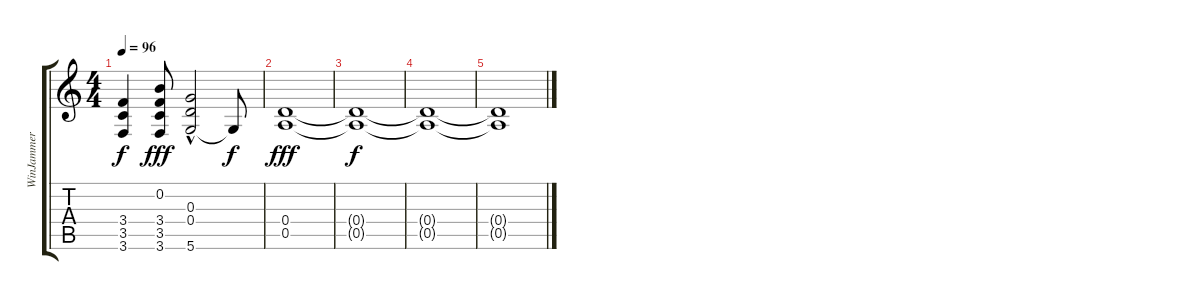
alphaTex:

\track ("WinJammer Demo" "WinJammer ") {instrument distortionguitar}
\staff {score tabs}
\tuning (E4 B3 G3 D3 A2 D2) {hide}
\ts (4 4)
\tempo 96
\clef g2
\ks c
(3.4{t} 3.5{t} 3.6{t}).4{dy f} (0.2 3.4 3.5 3.6).8{dy fff} (0.3{hac} 0.4{hac} 5.6).2 5.6{t}.8{dy f} |
(0.4 0.5).1{dy fff} |
(0.4{t} 0.5{t}).1{dy f} |
(0.4{t} 0.5{t}).1 |
(0.4{t} 0.5{t}).1
